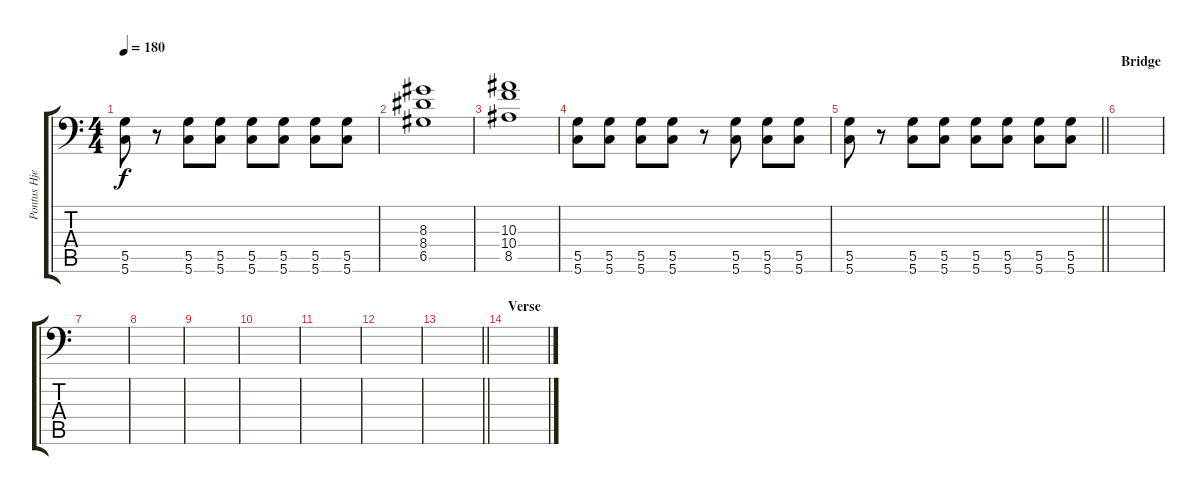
\track ("Pontus Hjelm" "Pontus Hje") {instrument distortionguitar}
\staff {score tabs}
\tuning (A3 E3 C3 G2 D2 G1) {hide}
\ts (4 4)
\tempo 180
\clef f4
\ks c
(5.5 5.6).8{dy f} r.8 (5.5 5.6).8 (5.5 5.6).8 (5.5 5.6).8 (5.5 5.6).8 (5.5 5.6).8 (5.5 5.6).8 |
(8.3 8.4 6.5).1 |
(10.3 10.4 8.5).1 |
(5.5 5.6).8 (5.5 5.6).8 (5.5 5.6).8 (5.5 5.6).8 r.8 (5.5 5.6).8 (5.5 5.6).8 (5.5 5.6).8 |
\barLineRight lightlight
(5.5 5.6).8 r.8 (5.5 5.6).8 (5.5 5.6).8 (5.5 5.6).8 (5.5 5.6).8 (5.5 5.6).8 (5.5 5.6).8 |
\section ("" "Bridge")
|
|
|
|
|
|
|
\barLineRight lightlight
|
\section ("" "Verse")
